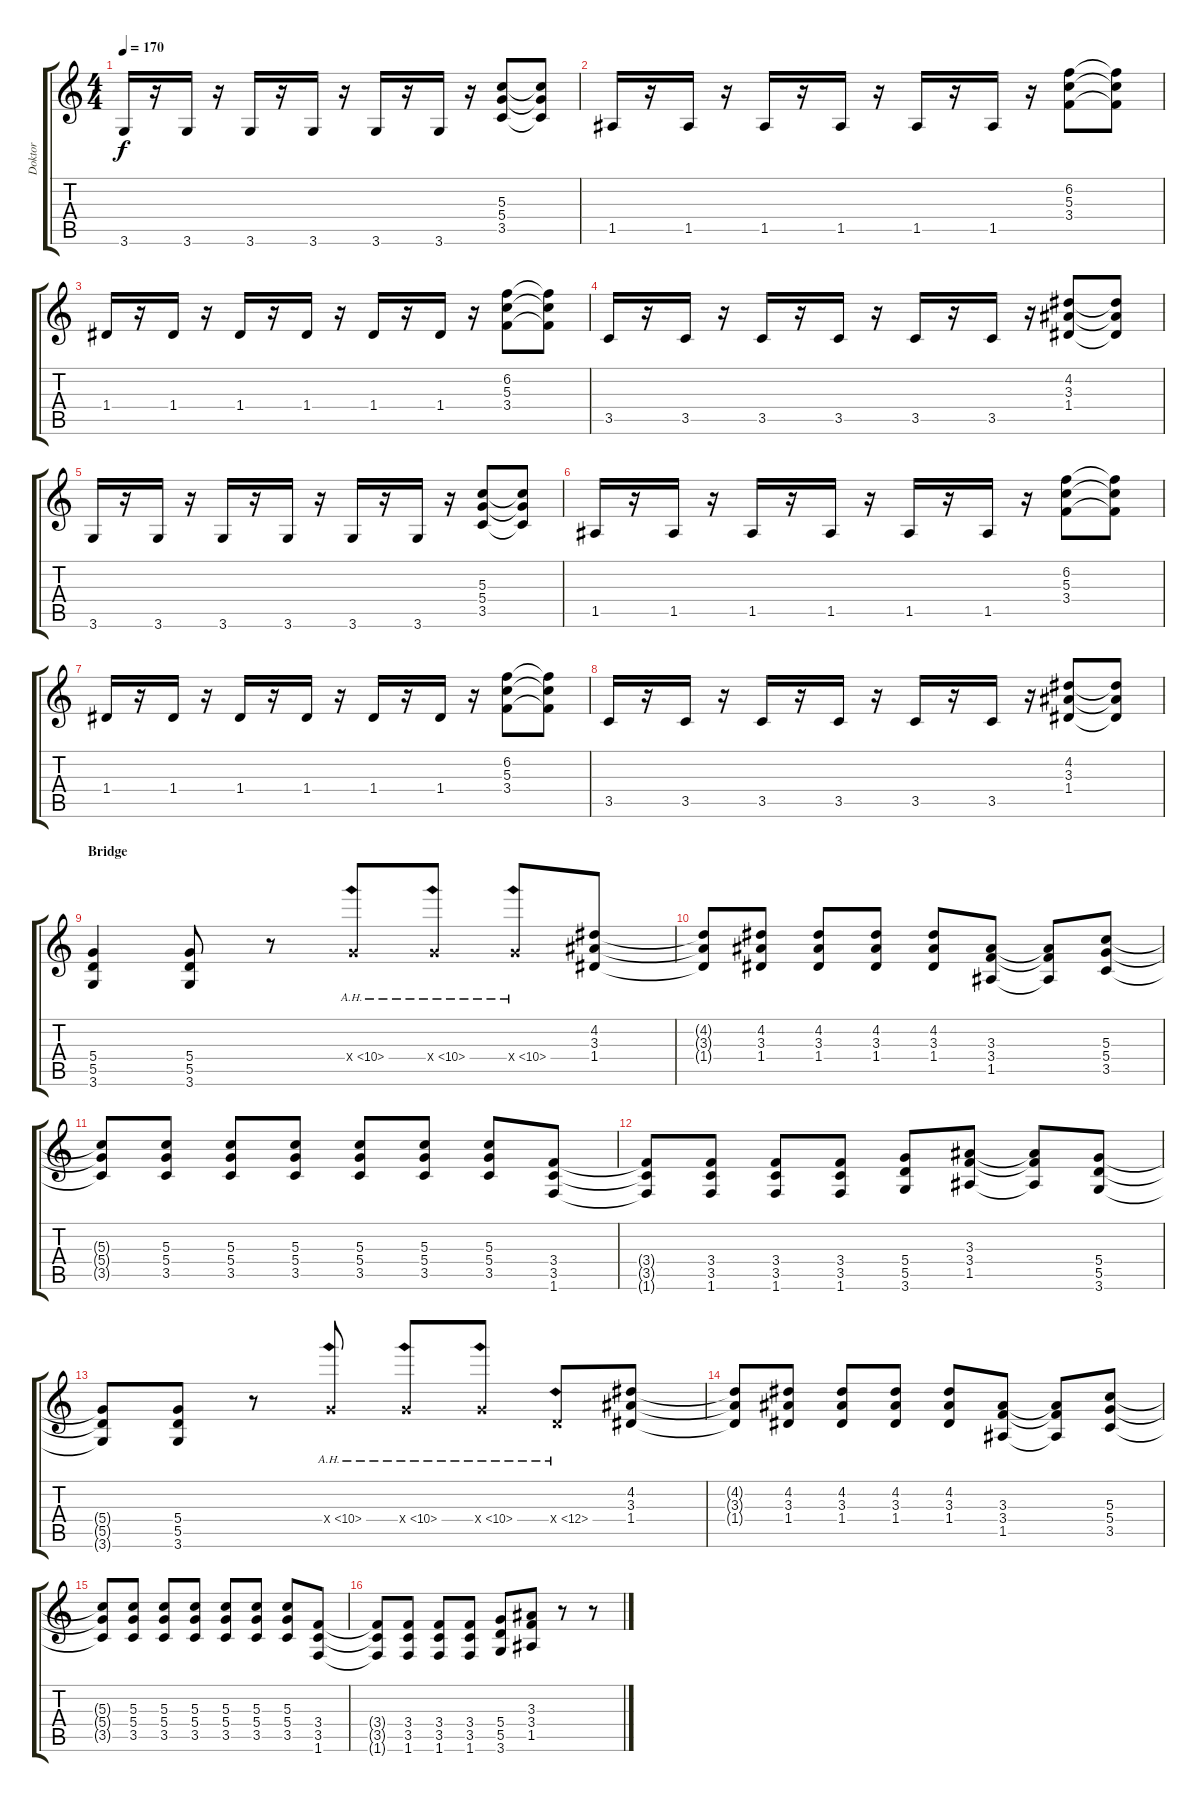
\track ("Doktor" "Doktor") {instrument overdrivenguitar}
\staff {score tabs}
\tuning (E4 B3 G3 D3 A2 E2) {hide}
\ts (4 4)
\tempo 170
\clef g2
\ks c
3.6.16{dy f} r.16 3.6.16 r.16 3.6.16 r.16 3.6.16 r.16 3.6.16 r.16 3.6.16 r.16 (5.3 5.4 3.5).8 (5.3{t} 5.4{t} 3.5{t}).8 |
1.5.16 r.16 1.5.16 r.16 1.5.16 r.16 1.5.16 r.16 1.5.16 r.16 1.5.16 r.16 (6.2 5.3 3.4).8 (6.2{t} 5.3{t} 3.4{t}).8 |
1.4.16 r.16 1.4.16 r.16 1.4.16 r.16 1.4.16 r.16 1.4.16 r.16 1.4.16 r.16 (6.2 5.3 3.4).8 (6.2{t} 5.3{t} 3.4{t}).8 |
3.5.16 r.16 3.5.16 r.16 3.5.16 r.16 3.5.16 r.16 3.5.16 r.16 3.5.16 r.16 (4.2 3.3 1.4).8 (4.2{t} 3.3{t} 1.4{t}).8 |
3.6.16 r.16 3.6.16 r.16 3.6.16 r.16 3.6.16 r.16 3.6.16 r.16 3.6.16 r.16 (5.3 5.4 3.5).8 (5.3{t} 5.4{t} 3.5{t}).8 |
1.5.16 r.16 1.5.16 r.16 1.5.16 r.16 1.5.16 r.16 1.5.16 r.16 1.5.16 r.16 (6.2 5.3 3.4).8 (6.2{t} 5.3{t} 3.4{t}).8 |
1.4.16 r.16 1.4.16 r.16 1.4.16 r.16 1.4.16 r.16 1.4.16 r.16 1.4.16 r.16 (6.2 5.3 3.4).8 (6.2{t} 5.3{t} 3.4{t}).8 |
3.5.16 r.16 3.5.16 r.16 3.5.16 r.16 3.5.16 r.16 3.5.16 r.16 3.5.16 r.16 (4.2 3.3 1.4).8 (4.2{t} 3.3{t} 1.4{t}).8 |
\section ("" "Bridge")
(5.4 5.5 3.6).4 (5.4 5.5 3.6).8 r.8 5.4{ah 5 x}.8 5.4{ah 5 x}.8 5.4{ah 5 x}.8 (4.2 3.3 1.4).8 |
(4.2{t} 3.3{t} 1.4{t}).8 (4.2 3.3 1.4).8 (4.2 3.3 1.4).8 (4.2 3.3 1.4).8 (4.2 3.3 1.4).8 (3.3 3.4 1.5).8 (3.3{t} 3.4{t} 1.5{t}).8 (5.3 5.4 3.5).8 |
(5.3{t} 5.4{t} 3.5{t}).8 (5.3 5.4 3.5).8 (5.3 5.4 3.5).8 (5.3 5.4 3.5).8 (5.3 5.4 3.5).8 (5.3 5.4 3.5).8 (5.3 5.4 3.5).8 (3.4 3.5 1.6).8 |
(3.4{t} 3.5{t} 1.6{t}).8 (3.4 3.5 1.6).8 (3.4 3.5 1.6).8 (3.4 3.5 1.6).8 (5.4 5.5 3.6).8 (3.3 3.4 1.5).8 (3.3{t} 3.4{t} 1.5{t}).8 (5.4 5.5 3.6).8 |
(5.4{t} 5.5{t} 3.6{t}).8 (5.4 5.5 3.6).8 r.8 5.4{ah 5 x}.8 5.4{ah 5 x}.8 5.4{ah 5 x}.8 0.4{ah 12 x}.8 (4.2 3.3 1.4).8 |
(4.2{t} 3.3{t} 1.4{t}).8 (4.2 3.3 1.4).8 (4.2 3.3 1.4).8 (4.2 3.3 1.4).8 (4.2 3.3 1.4).8 (3.3 3.4 1.5).8 (3.3{t} 3.4{t} 1.5{t}).8 (5.3 5.4 3.5).8 |
(5.3{t} 5.4{t} 3.5{t}).8 (5.3 5.4 3.5).8 (5.3 5.4 3.5).8 (5.3 5.4 3.5).8 (5.3 5.4 3.5).8 (5.3 5.4 3.5).8 (5.3 5.4 3.5).8 (3.4 3.5 1.6).8 |
(3.4{t} 3.5{t} 1.6{t}).8 (3.4 3.5 1.6).8 (3.4 3.5 1.6).8 (3.4 3.5 1.6).8 (5.4 5.5 3.6).8 (3.3 3.4 1.5).8 r.8 r.8
